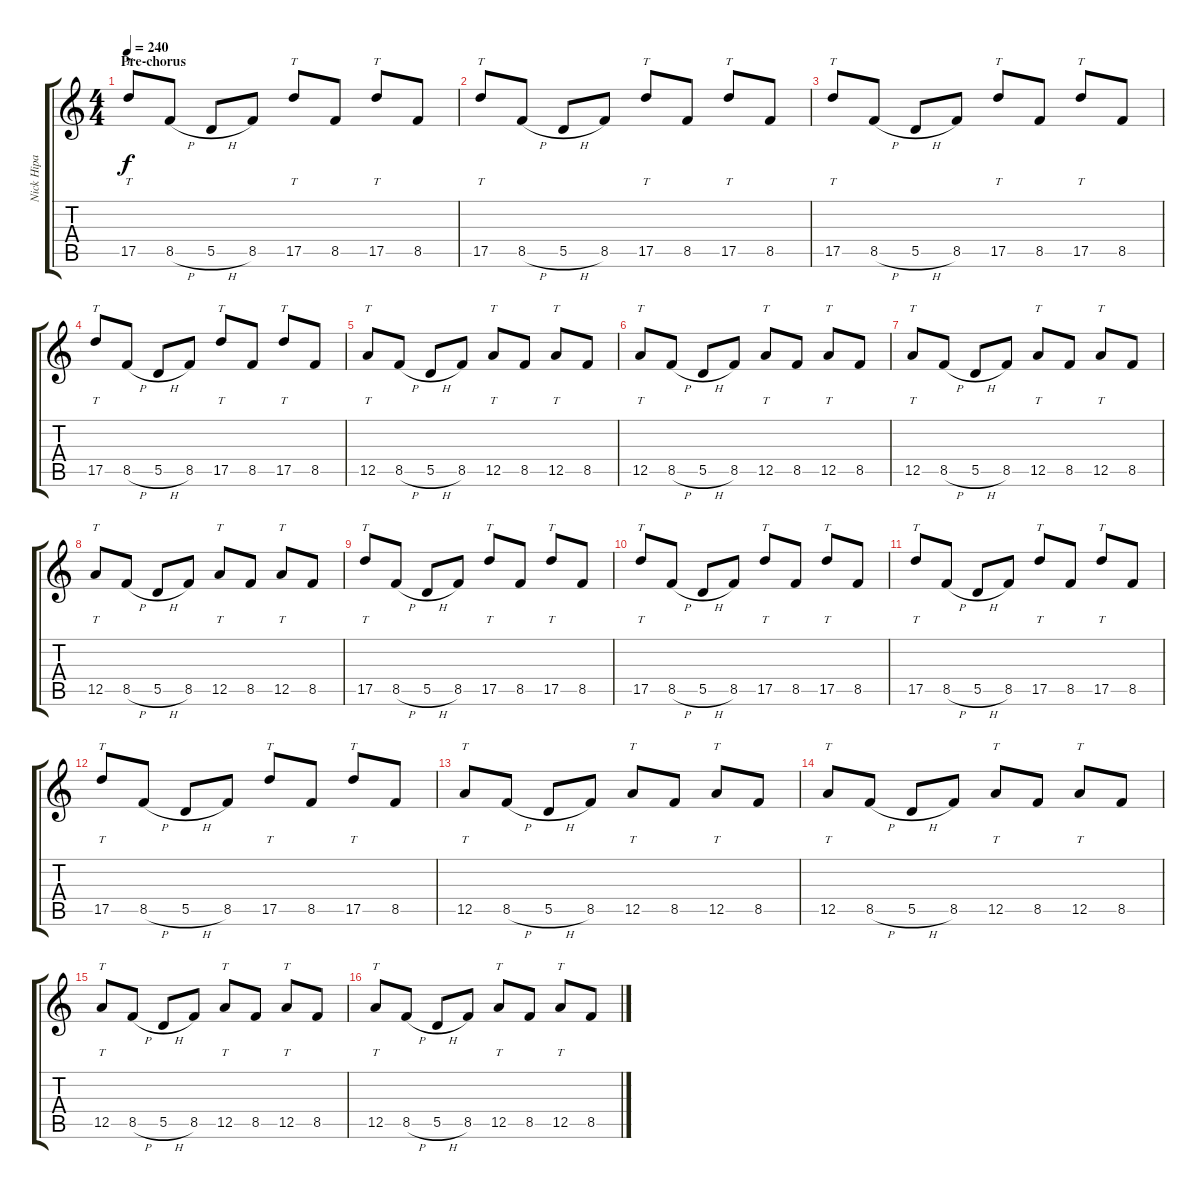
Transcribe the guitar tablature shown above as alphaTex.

\track ("Nick Hipa" "Nick Hipa") {instrument distortionguitar}
\staff {score tabs}
\tuning (E4 B3 G3 D3 A2 D2) {hide}
\ts (4 4)
\section ("" "Pre-chorus")
\tempo 240
\clef g2
\ks c
17.5.8{tt dy f volume 16} 8.5{h}.8 5.5{h}.8 8.5.8 17.5.8{tt} 8.5.8 17.5.8{tt} 8.5.8 |
17.5.8{tt} 8.5{h}.8 5.5{h}.8 8.5.8 17.5.8{tt} 8.5.8 17.5.8{tt} 8.5.8 |
17.5.8{tt} 8.5{h}.8 5.5{h}.8 8.5.8 17.5.8{tt} 8.5.8 17.5.8{tt} 8.5.8 |
17.5.8{tt} 8.5{h}.8 5.5{h}.8 8.5.8 17.5.8{tt} 8.5.8 17.5.8{tt} 8.5.8 |
12.5.8{tt} 8.5{h}.8 5.5{h}.8 8.5.8 12.5.8{tt} 8.5.8 12.5.8{tt} 8.5.8 |
12.5.8{tt} 8.5{h}.8 5.5{h}.8 8.5.8 12.5.8{tt} 8.5.8 12.5.8{tt} 8.5.8 |
12.5.8{tt} 8.5{h}.8 5.5{h}.8 8.5.8 12.5.8{tt} 8.5.8 12.5.8{tt} 8.5.8 |
12.5.8{tt} 8.5{h}.8 5.5{h}.8 8.5.8 12.5.8{tt} 8.5.8 12.5.8{tt} 8.5.8 |
17.5.8{tt volume 16} 8.5{h}.8 5.5{h}.8 8.5.8 17.5.8{tt} 8.5.8 17.5.8{tt} 8.5.8 |
17.5.8{tt} 8.5{h}.8 5.5{h}.8 8.5.8 17.5.8{tt} 8.5.8 17.5.8{tt} 8.5.8 |
17.5.8{tt} 8.5{h}.8 5.5{h}.8 8.5.8 17.5.8{tt} 8.5.8 17.5.8{tt} 8.5.8 |
17.5.8{tt} 8.5{h}.8 5.5{h}.8 8.5.8 17.5.8{tt} 8.5.8 17.5.8{tt} 8.5.8 |
12.5.8{tt} 8.5{h}.8 5.5{h}.8 8.5.8 12.5.8{tt} 8.5.8 12.5.8{tt} 8.5.8 |
12.5.8{tt} 8.5{h}.8 5.5{h}.8 8.5.8 12.5.8{tt} 8.5.8 12.5.8{tt} 8.5.8 |
12.5.8{tt} 8.5{h}.8 5.5{h}.8 8.5.8 12.5.8{tt} 8.5.8 12.5.8{tt} 8.5.8 |
12.5.8{tt} 8.5{h}.8 5.5{h}.8 8.5.8 12.5.8{tt} 8.5.8 12.5.8{tt} 8.5.8
